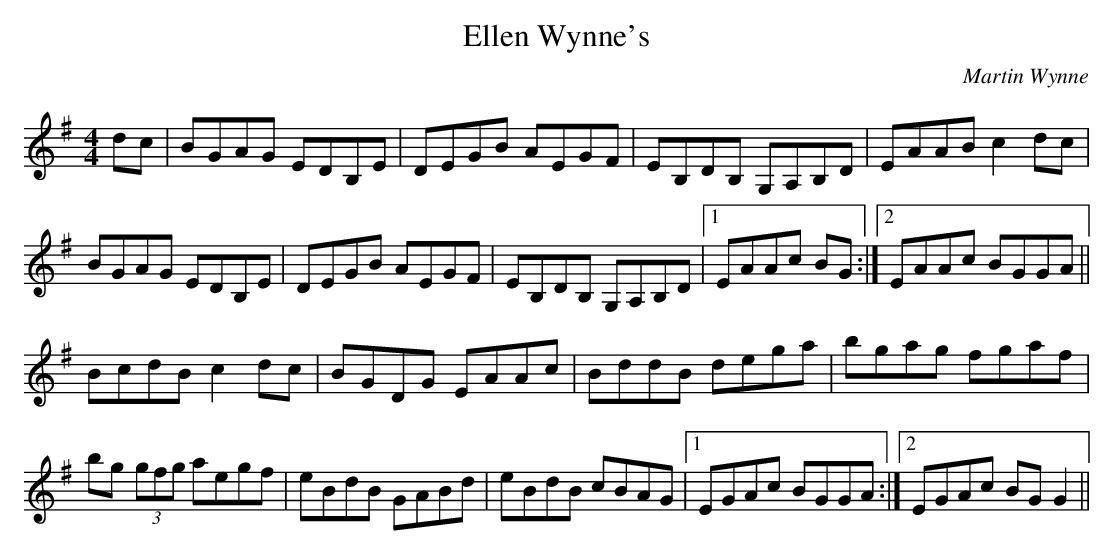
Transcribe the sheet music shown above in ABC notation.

X:1
T: Ellen Wynne's
C: Martin Wynne
M: 4/4
L: 1/8
K: G
dc|BGAG EDB,E|DEGB AEGF|EB,DB, G,A,B,D|EAAB c2 dc |
BGAG EDB,E|DEGB AEGF|EB,DB, G,A,B,D |1 EAAc BG :|2\
EAAc BGGA ||
BcdB c2 dc|BGDG EAAc|BddB dega|bgag fgaf|
bg (3gfg aegf|eBdB GABd|eBdB cBAG |1 EGAc BGGA :|2\
EGAc BG G2 ||
